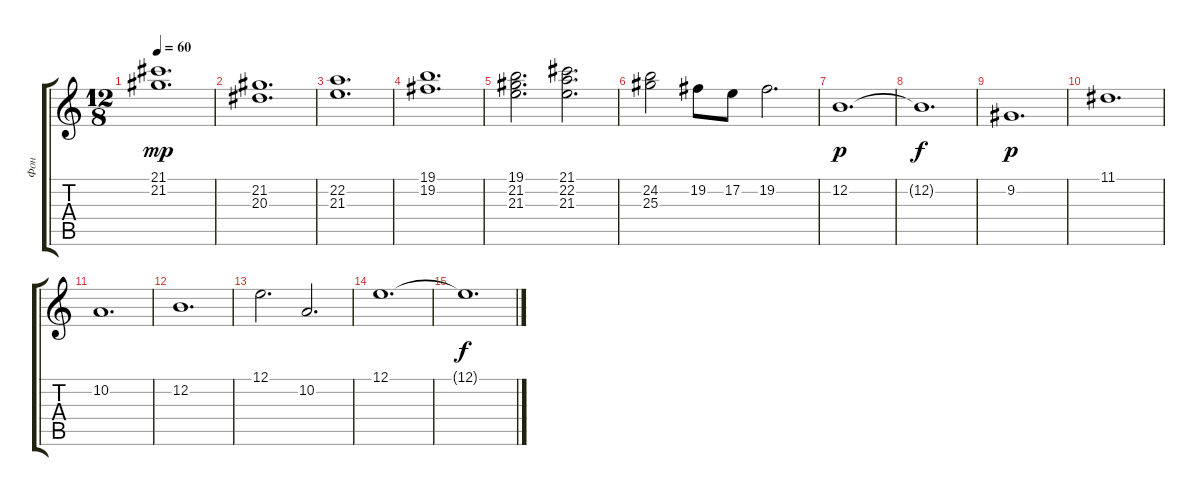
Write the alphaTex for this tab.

\track ("Фон" "Фон") {instrument percussiveorgan}
\staff {score tabs}
\tuning (E4 B3 G3 D3 A2 E2) {hide}
\ts (12 8)
\tempo 60
\clef g2
\ks c
(21.1 21.2).1{d dy mp} |
(21.2 20.3).1{d} |
(22.2 21.3).1{d} |
(19.1 19.2).1{d} |
(19.1 21.2 21.3).2{d} (21.1 22.2 21.3).2{d} |
(24.2 25.3).2 19.2.8 17.2.8 19.2.2{d} |
12.2.1{d dy p instrument drawbarorgan} |
12.2{t}.1{d dy f} |
9.2.1{d dy p} |
11.1.1{d} |
10.2.1{d} |
12.2.1{d} |
12.1.2{d} 10.2.2{d} |
12.1.1{d} |
12.1{t}.1{d dy f}
